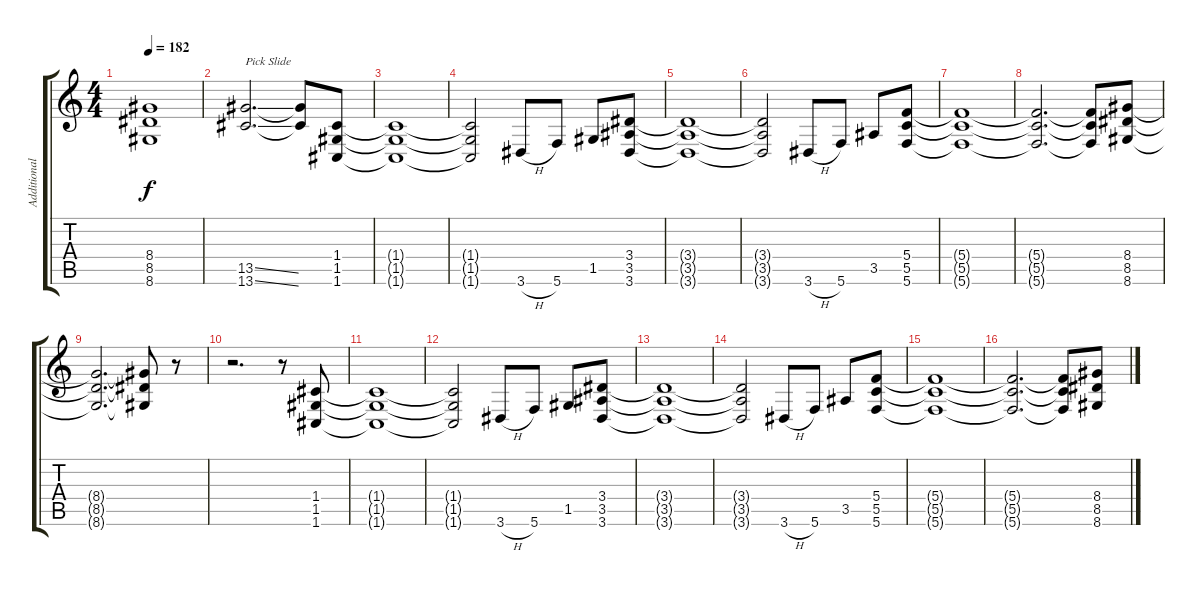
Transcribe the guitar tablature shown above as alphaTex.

\track ("Additional Guitar 1" "Additional") {instrument distortionguitar}
\staff {score tabs}
\tuning (D4 A3 F3 C3 G2 C2) {hide}
\ts (4 4)
\tempo 182
\clef g2
\ks c
(8.4 8.5 8.6).1{dy f} |
(13.5{ss} 13.6{ss}).2{d txt "Pick Slide"} (13.5{t} 13.6{t}).8 (1.4 1.5 1.6).8 |
(1.4{t} 1.5{t} 1.6{t}).1 |
(1.4{t} 1.5{t} 1.6{t}).2 3.6{h}.8 5.6.8 1.5.8 (3.4 3.5 3.6).8 |
(3.4{t} 3.5{t} 3.6{t}).1 |
(3.4{t} 3.5{t} 3.6{t}).2 3.6{h}.8 5.6.8 3.5.8 (5.4 5.5 5.6).8 |
(5.4{t} 5.5{t} 5.6{t}).1 |
(5.4{t} 5.5{t} 5.6{t}).2{d} (5.4{t} 5.5{t} 5.6{t}).8 (8.4 8.5 8.6).8 |
(8.4{t} 8.5{t} 8.6{t}).2{d} (8.4{t} 8.5{t} 8.6{t}).8 r.8 |
r.2{d} r.8 (1.4 1.5 1.6).8 |
(1.4{t} 1.5{t} 1.6{t}).1 |
(1.4{t} 1.5{t} 1.6{t}).2 3.6{h}.8 5.6.8 1.5.8 (3.4 3.5 3.6).8 |
(3.4{t} 3.5{t} 3.6{t}).1 |
(3.4{t} 3.5{t} 3.6{t}).2 3.6{h}.8 5.6.8 3.5.8 (5.4 5.5 5.6).8 |
(5.4{t} 5.5{t} 5.6{t}).1 |
(5.4{t} 5.5{t} 5.6{t}).2{d} (5.4{t} 5.5{t} 5.6{t}).8 (8.4 8.5 8.6).8
